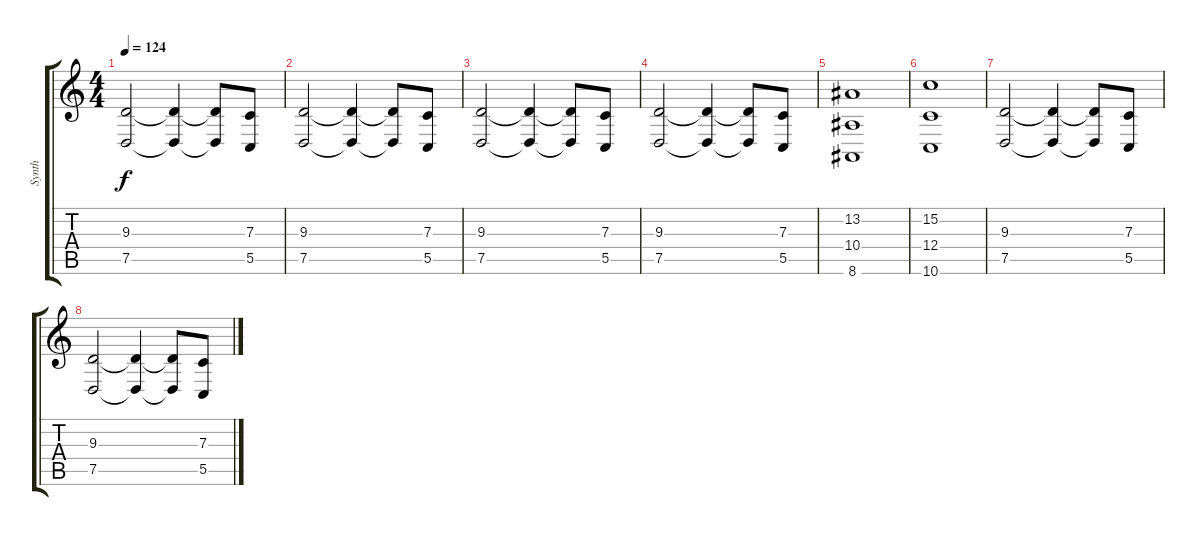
\track ("Synth" "Synth") {instrument synthstrings1}
\staff {score tabs}
\tuning (D4 A3 F3 C3 G2 D2) {hide}
\ts (4 4)
\tempo 124
\clef g2
\ks c
(9.3 7.5).2{dy f} (9.3{t} 7.5{t}).4 (9.3{t} 7.5{t}).8 (7.3 5.5).8 |
(9.3 7.5).2 (9.3{t} 7.5{t}).4 (9.3{t} 7.5{t}).8 (7.3 5.5).8 |
(9.3 7.5).2 (9.3{t} 7.5{t}).4 (9.3{t} 7.5{t}).8 (7.3 5.5).8 |
(9.3 7.5).2 (9.3{t} 7.5{t}).4 (9.3{t} 7.5{t}).8 (7.3 5.5).8 |
(13.2 10.4 8.6).1 |
(15.2 12.4 10.6).1 |
(9.3 7.5).2 (9.3{t} 7.5{t}).4 (9.3{t} 7.5{t}).8 (7.3 5.5).8 |
(9.3 7.5).2 (9.3{t} 7.5{t}).4 (9.3{t} 7.5{t}).8 (7.3 5.5).8
